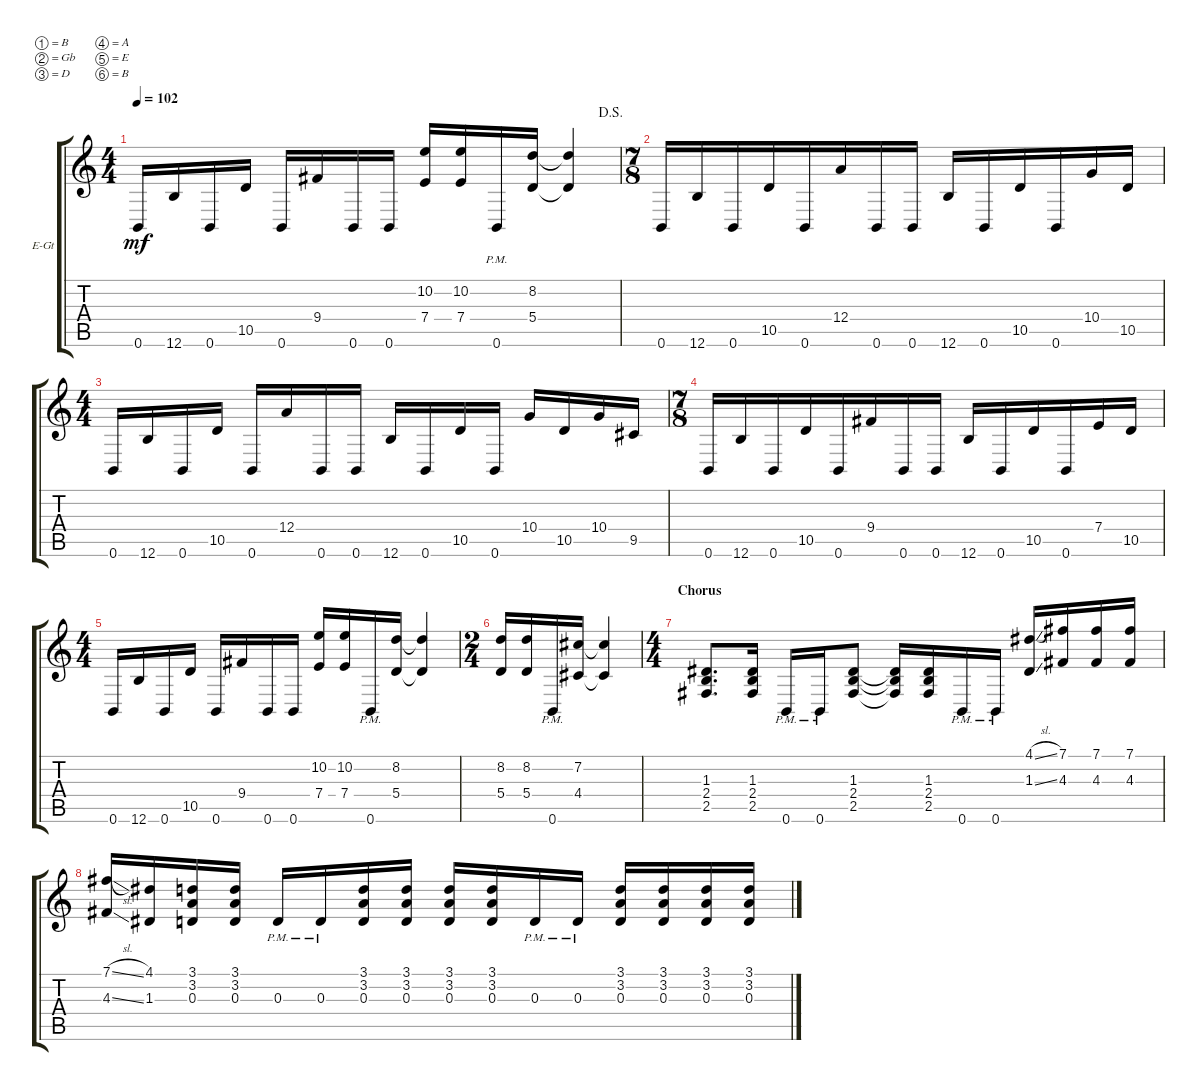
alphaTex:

\bracketExtendMode groupsimilarinstruments
\firstSystemTrackNameOrientation horizontal
\otherSystemsTrackNameOrientation horizontal
\track ("Electric Guitar 2" "E-Gt") {instrument distortionguitar}
\staff {score tabs}
\tuning (B3 Gb3 D3 A2 E2 B1)
\ts (4 4)
\jump dalsegno
\tempo 102
\clef g2
\ks c
0.6.16{dy mf} 12.6.16 0.6.16 10.5.16 0.6.16 9.4.16 0.6.16 0.6.16 (7.4 10.2).16 (7.4 10.2).16 0.6{pm}.16 (5.4 8.2).16 (5.4{t} 8.2{t}).4 |
\ts (7 8)
0.6.16 12.6.16 0.6.16 10.5.16 0.6.16 12.4.16 0.6.16 0.6.16 12.6.16 0.6.16 10.5.16 0.6.16 10.4.16 10.5.16 |
\ts (4 4)
0.6.16 12.6.16 0.6.16 10.5.16 0.6.16 12.4.16 0.6.16 0.6.16 12.6.16 0.6.16 10.5.16 0.6.16 10.4.16 10.5.16 10.4.16 9.5.16 |
\ts (7 8)
0.6.16 12.6.16 0.6.16 10.5.16 0.6.16 9.4.16 0.6.16 0.6.16 12.6.16 0.6.16 10.5.16 0.6.16 7.4.16 10.5.16 |
\ts (4 4)
0.6.16 12.6.16 0.6.16 10.5.16 0.6.16 9.4.16 0.6.16 0.6.16 (7.4 10.2).16 (7.4 10.2).16 0.6{pm}.16 (5.4 8.2).16 (5.4{t} 8.2{t}).4 |
\ts (2 4)
(8.2 5.4).16 (8.2 5.4).16 0.6{pm}.16 (7.2 4.4).16 (7.2{t} 4.4{t}).4 |
\ts (4 4)
\section ("" "Chorus")
(2.5 2.4 1.3).8{d} (2.5 2.4 1.3).16 0.6{pm}.16 0.6{pm}.16 (2.5 2.4 1.3).8 (2.5{t} 2.4{t} 1.3{t}).16 (2.5 2.4 1.3).16 0.6{pm}.16 0.6{pm}.16 (1.3{sl} 4.1{sl}).16 (4.3 7.1).16 (7.1 4.3).16 (7.1 4.3).16 |
(4.3{sl} 7.1{sl}).16 (1.3 4.1).16 (0.3 3.2 3.1).16 (3.1 3.2 0.3).16 0.3{pm}.16 0.3{pm}.16 (0.3 3.2 3.1).16 (0.3 3.2 3.1).16 (0.3 3.2 3.1).16 (0.3 3.2 3.1).16 0.3{pm}.16 0.3{pm}.16 (0.3 3.2 3.1).16 (0.3 3.2 3.1).16 (0.3 3.2 3.1).16 (0.3 3.2 3.1).16
